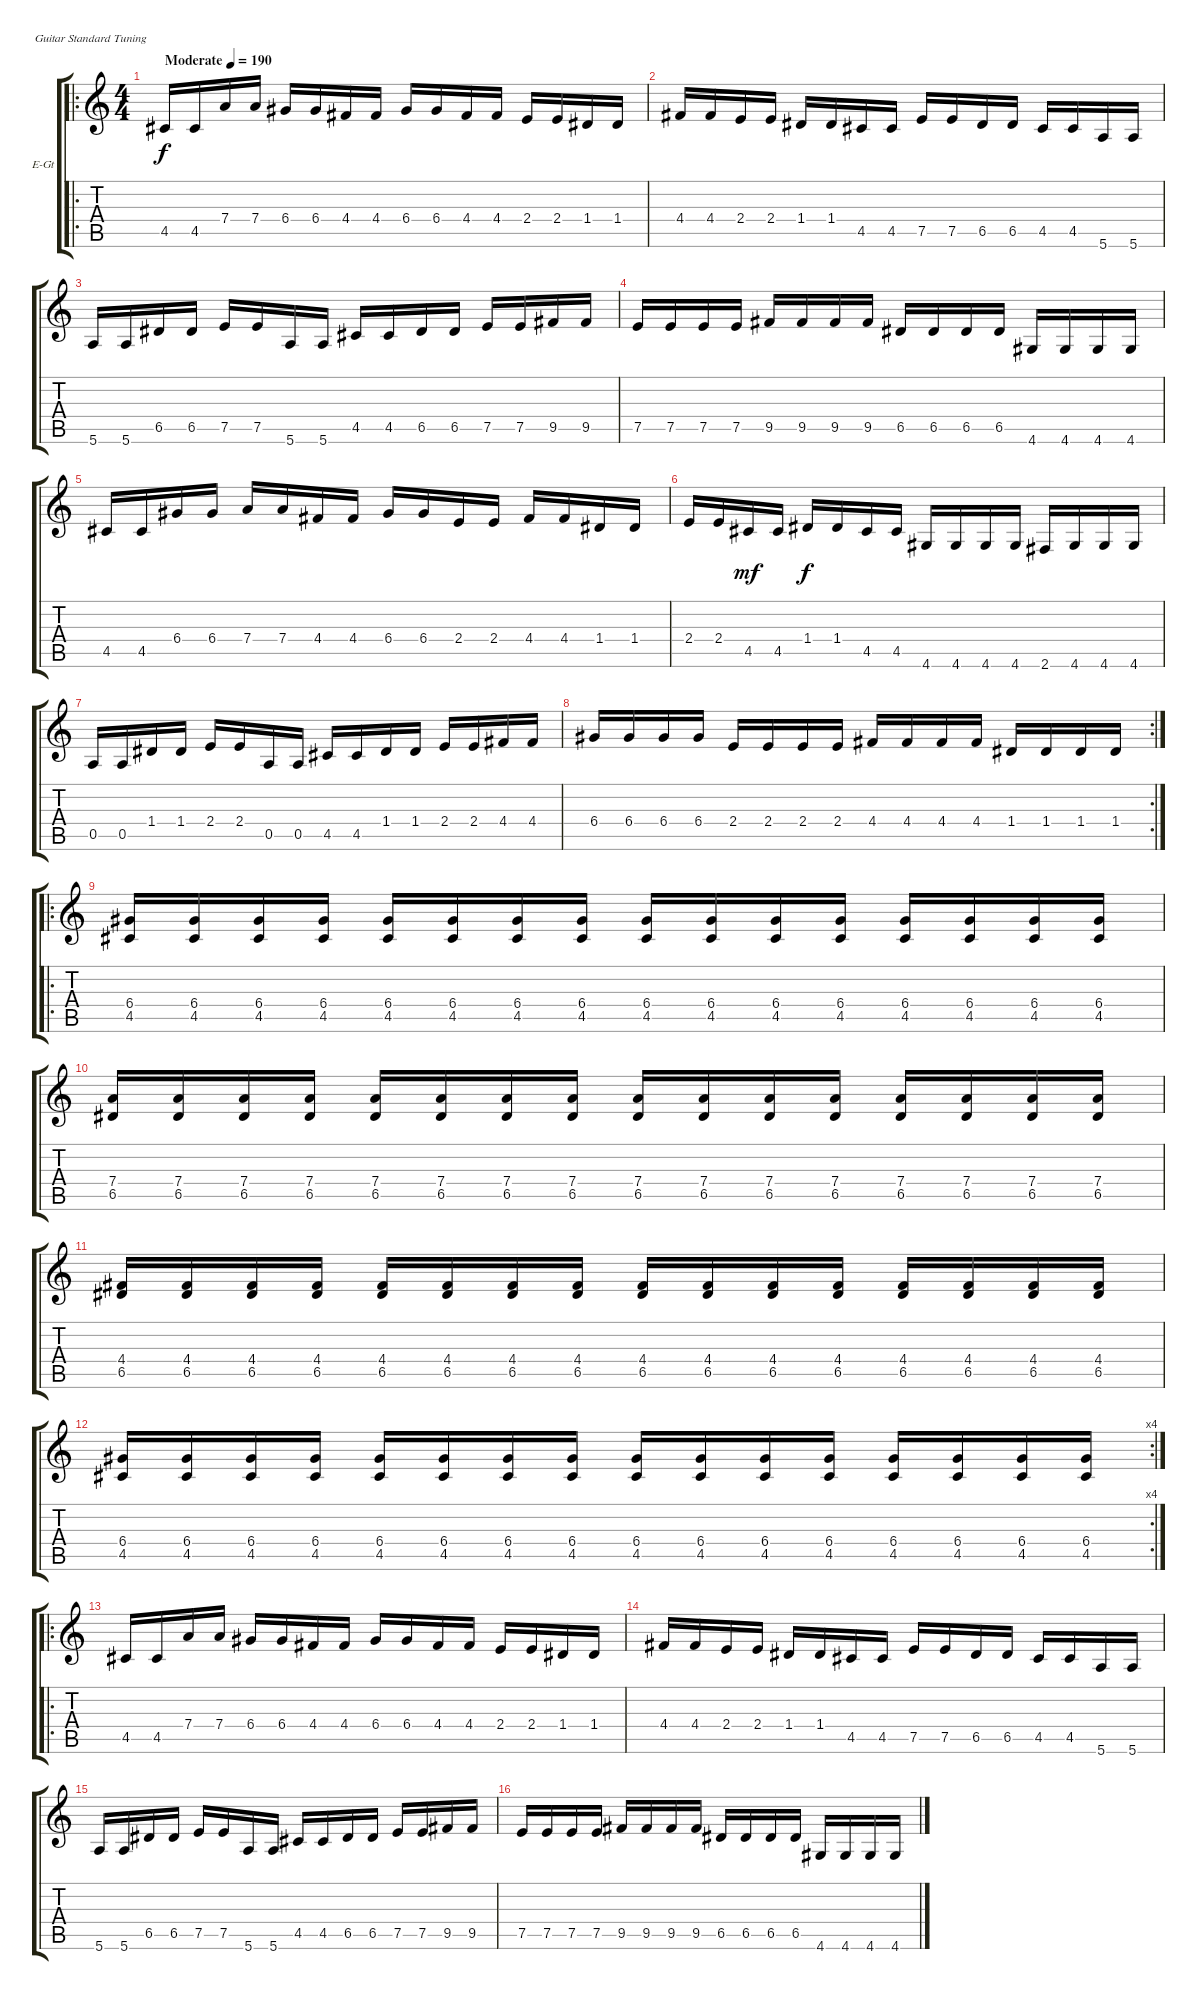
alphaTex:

\bracketExtendMode groupsimilarinstruments
\firstSystemTrackNameOrientation horizontal
\otherSystemsTrackNameOrientation horizontal
\track ("Stopa 1" "E-Gt") {instrument distortionguitar}
\staff {score tabs}
\tuning (E4 B3 G3 D3 A2 E2)
\ro
\ts (4 4)
\beaming (8 2 2 2 2)
\tempo (190 "Moderate")
\clef g2
\ks c
4.5.16{dy f instrument distortionguitar} 4.5.16 7.4.16 7.4.16 6.4.16 6.4.16 4.4.16 4.4.16 6.4.16 6.4.16 4.4.16 4.4.16 2.4.16 2.4.16 1.4.16 1.4.16 |
4.4.16 4.4.16 2.4.16 2.4.16 1.4.16 1.4.16 4.5.16 4.5.16 7.5.16 7.5.16 6.5.16 6.5.16 4.5.16 4.5.16 5.6.16 5.6.16 |
5.6.16 5.6.16 6.5.16 6.5.16 7.5.16 7.5.16 5.6.16 5.6.16 4.5.16 4.5.16 6.5.16 6.5.16 7.5.16 7.5.16 9.5.16 9.5.16 |
7.5.16 7.5.16 7.5.16 7.5.16 9.5.16 9.5.16 9.5.16 9.5.16 6.5.16 6.5.16 6.5.16 6.5.16 4.6.16 4.6.16 4.6.16 4.6.16 |
4.5.16 4.5.16 6.4.16 6.4.16 7.4.16 7.4.16 4.4.16 4.4.16 6.4.16 6.4.16 2.4.16 2.4.16 4.4.16 4.4.16 1.4.16 1.4.16 |
2.4.16 2.4.16 4.5.16{dy mf} 4.5.16 1.4.16{dy f} 1.4.16 4.5.16 4.5.16 4.6.16 4.6.16 4.6.16 4.6.16 2.6.16 4.6.16 4.6.16 4.6.16 |
0.5.16 0.5.16 1.4.16 1.4.16 2.4.16 2.4.16 0.5.16 0.5.16 4.5.16 4.5.16 1.4.16 1.4.16 2.4.16 2.4.16 4.4.16 4.4.16 |
\rc 2
6.4.16 6.4.16 6.4.16 6.4.16 2.4.16 2.4.16 2.4.16 2.4.16 4.4.16 4.4.16 4.4.16 4.4.16 1.4.16 1.4.16 1.4.16 1.4.16 |
\ro
(6.4 4.5).16 (6.4 4.5).16 (6.4 4.5).16 (6.4 4.5).16 (6.4 4.5).16 (6.4 4.5).16 (6.4 4.5).16 (6.4 4.5).16 (6.4 4.5).16 (6.4 4.5).16 (6.4 4.5).16 (6.4 4.5).16 (6.4 4.5).16 (6.4 4.5).16 (6.4 4.5).16 (6.4 4.5).16 |
(7.4 6.5).16 (7.4 6.5).16 (7.4 6.5).16 (7.4 6.5).16 (7.4 6.5).16 (7.4 6.5).16 (7.4 6.5).16 (7.4 6.5).16 (7.4 6.5).16 (7.4 6.5).16 (7.4 6.5).16 (7.4 6.5).16 (7.4 6.5).16 (7.4 6.5).16 (7.4 6.5).16 (7.4 6.5).16 |
(4.4 6.5).16 (4.4 6.5).16 (4.4 6.5).16 (4.4 6.5).16 (4.4 6.5).16 (4.4 6.5).16 (4.4 6.5).16 (4.4 6.5).16 (4.4 6.5).16 (4.4 6.5).16 (4.4 6.5).16 (4.4 6.5).16 (4.4 6.5).16 (4.4 6.5).16 (4.4 6.5).16 (4.4 6.5).16 |
\rc 4
(6.4 4.5).16 (6.4 4.5).16 (6.4 4.5).16 (6.4 4.5).16 (6.4 4.5).16 (6.4 4.5).16 (6.4 4.5).16 (6.4 4.5).16 (6.4 4.5).16 (6.4 4.5).16 (6.4 4.5).16 (6.4 4.5).16 (6.4 4.5).16 (6.4 4.5).16 (6.4 4.5).16 (6.4 4.5).16 |
\ro
4.5.16 4.5.16 7.4.16 7.4.16 6.4.16 6.4.16 4.4.16 4.4.16 6.4.16 6.4.16 4.4.16 4.4.16 2.4.16 2.4.16 1.4.16 1.4.16 |
4.4.16 4.4.16 2.4.16 2.4.16 1.4.16 1.4.16 4.5.16 4.5.16 7.5.16 7.5.16 6.5.16 6.5.16 4.5.16 4.5.16 5.6.16 5.6.16 |
5.6.16 5.6.16 6.5.16 6.5.16 7.5.16 7.5.16 5.6.16 5.6.16 4.5.16 4.5.16 6.5.16 6.5.16 7.5.16 7.5.16 9.5.16 9.5.16 |
7.5.16 7.5.16 7.5.16 7.5.16 9.5.16 9.5.16 9.5.16 9.5.16 6.5.16 6.5.16 6.5.16 6.5.16 4.6.16 4.6.16 4.6.16 4.6.16
